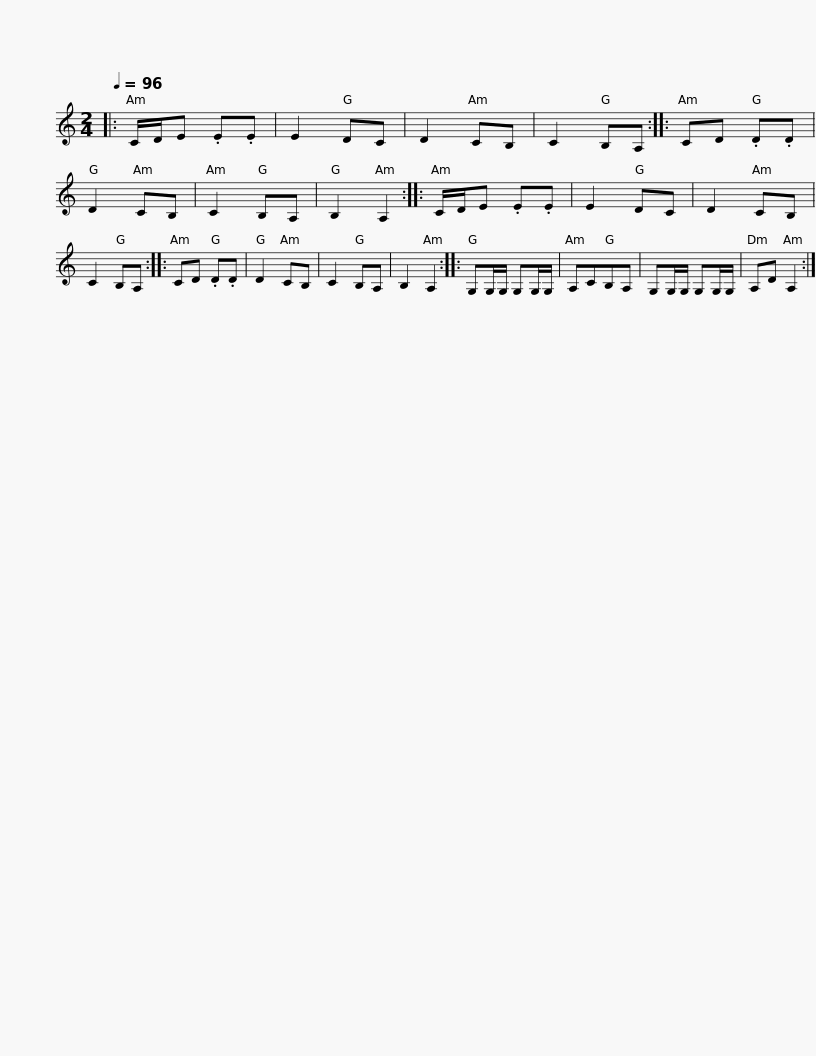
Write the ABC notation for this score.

X:1
L:1/8
Q:1/4=96
M:2/4
I:linebreak $
K:C
V:1 treble
V:1
|: C/D/E .E.E | E2 DC | D2 CB, | C2 B,A, :: CD .D.D | %5
 D2 CB, | C2 B,A, | B,2 A,2 :: C/D/E .E.E |$ E2 DC | %10
 D2 CB, | C2 B,A, :: CD .D.D | D2 CB, | C2 B,A, | %15
 B,2 A,2 :: G,G,/G,/ G,G,/G,/ | A,CB,A, |$ G,G,/G,/ G,G,/G,/ | A,D A,2 :| %20
